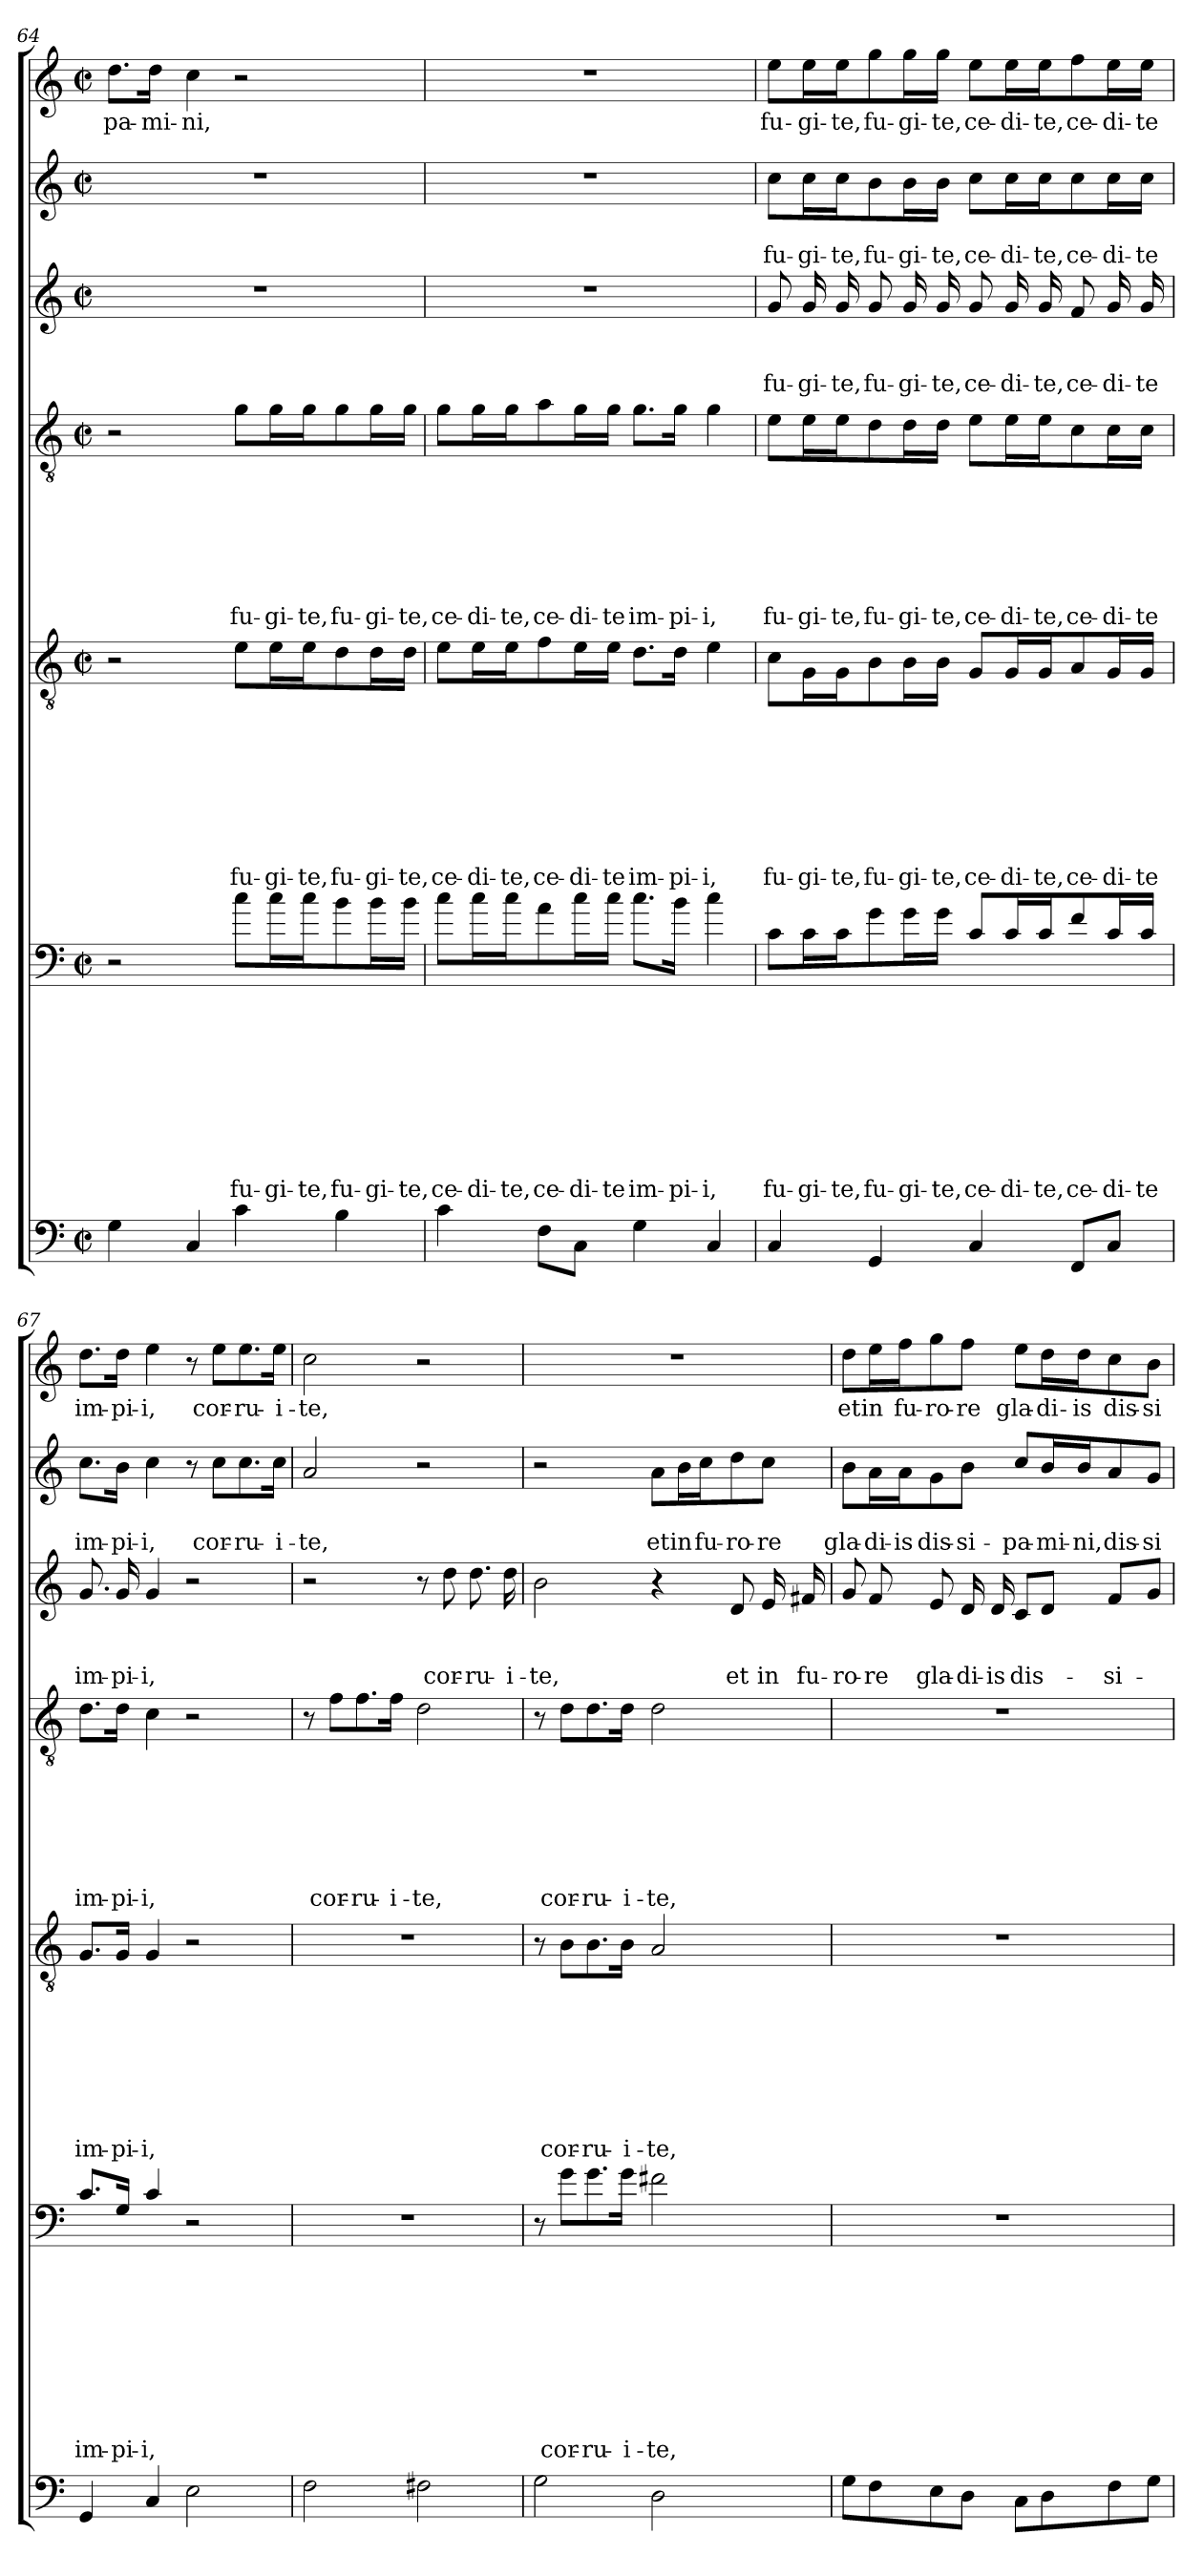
**kern	**kern	**text	**text	**text	**text	**text	**text	**text	**text	**text	**kern	**text	**text	**text	**text	**text	**text	**text	**text	**kern	**text	**text	**text	**text	**text	**text	**text	**kern	**text	**text	**text	**kern	**text	**text	**kern	**text
*part7	*part6	*part6	*part6	*part6	*part6	*part6	*part6	*part6	*part6	*part6	*part5	*part5	*part5	*part5	*part5	*part5	*part5	*part5	*part5	*part4	*part4	*part4	*part4	*part4	*part4	*part4	*part4	*part3	*part3	*part3	*part3	*part2	*part2	*part2	*part1	*part1
*staff7	*staff6	*staff6	*staff6	*staff6	*staff6	*staff6	*staff6	*staff6	*staff6	*staff6	*staff5	*staff5	*staff5	*staff5	*staff5	*staff5	*staff5	*staff5	*staff5	*staff4	*staff4	*staff4	*staff4	*staff4	*staff4	*staff4	*staff4	*staff3	*staff3	*staff3	*staff3	*staff2	*staff2	*staff2	*staff1	*staff1
*clefF4	*clefF4	*	*	*	*	*	*	*	*	*	*clefGv2	*	*	*	*	*	*	*	*	*clefGv2	*	*	*	*	*	*	*	*clefG2	*	*	*	*clefG2	*	*	*clefG2	*
*	*ITrd8c14	*	*	*	*	*	*	*	*	*	*	*	*	*	*	*	*	*	*	*	*	*	*	*	*	*	*	*	*	*	*	*	*	*	*	*
*k[]	*k[]	*	*	*	*	*	*	*	*	*	*k[]	*	*	*	*	*	*	*	*	*k[]	*	*	*	*	*	*	*	*k[]	*	*	*	*k[]	*	*	*k[]	*
*C:	*C:	*	*	*	*	*	*	*	*	*	*C:	*	*	*	*	*	*	*	*	*C:	*	*	*	*	*	*	*	*C:	*	*	*	*C:	*	*	*C:	*
*M2/2	*M2/2	*	*	*	*	*	*	*	*	*	*M2/2	*	*	*	*	*	*	*	*	*M2/2	*	*	*	*	*	*	*	*M2/2	*	*	*	*M2/2	*	*	*M2/2	*
*met(c|)	*met(c|)	*	*	*	*	*	*	*	*	*	*met(c|)	*	*	*	*	*	*	*	*	*met(c|)	*	*	*	*	*	*	*	*met(c|)	*	*	*	*met(c|)	*	*	*met(c|)	*
=64	=64	=64	=64	=64	=64	=64	=64	=64	=64	=64	=64	=64	=64	=64	=64	=64	=64	=64	=64	=64	=64	=64	=64	=64	=64	=64	=64	=64	=64	=64	=64	=64	=64	=64	=64	=64
!	!	!	!	!	!	!	!	!	!	!	!	!	!	!	!	!	!	!	!	!	!	!	!	!	!	!	!	!	!	!	!	!	!	!	!	!LO:LY:b
4G\	2r	.	.	.	.	.	.	.	.	.	2r	.	.	.	.	.	.	.	.	2r	.	.	.	.	.	.	.	1r	.	.	.	1r	.	.	8.dd\L	-pa-
!	!	!	!	!	!	!	!	!	!	!	!	!	!	!	!	!	!	!	!	!	!	!	!	!	!	!	!	!	!	!	!	!	!	!	!	!LO:LY:b
.	.	.	.	.	.	.	.	.	.	.	.	.	.	.	.	.	.	.	.	.	.	.	.	.	.	.	.	.	.	.	.	.	.	.	16dd\Jk	-mi-
!	!	!	!	!	!	!	!	!	!	!	!	!	!	!	!	!	!	!	!	!	!	!	!	!	!	!	!	!	!	!	!	!	!	!	!	!LO:LY:b
4C/	.	.	.	.	.	.	.	.	.	.	.	.	.	.	.	.	.	.	.	.	.	.	.	.	.	.	.	.	.	.	.	.	.	.	4cc\	-ni,
!	!	!	!	!	!	!	!	!	!	!LO:LY:b	!	!	!	!	!	!	!	!	!LO:LY:b	!	!	!	!	!	!	!	!LO:LY:b	!	!	!	!	!	!	!	!	!
4c\	8c\L	.	.	.	.	.	.	.	.	fu-	8e\L	.	.	.	.	.	.	.	fu-	8g\L	.	.	.	.	.	.	fu-	.	.	.	.	.	.	.	2r	.
!	!	!	!	!	!	!	!	!	!	!LO:LY:b	!	!	!	!	!	!	!	!	!LO:LY:b	!	!	!	!	!	!	!	!LO:LY:b	!	!	!	!	!	!	!	!	!
.	16c\L	.	.	.	.	.	.	.	.	-gi-	16e\L	.	.	.	.	.	.	.	-gi-	16g\L	.	.	.	.	.	.	-gi-	.	.	.	.	.	.	.	.	.
!	!	!	!	!	!	!	!	!	!	!LO:LY:b	!	!	!	!	!	!	!	!	!LO:LY:b	!	!	!	!	!	!	!	!LO:LY:b	!	!	!	!	!	!	!	!	!
.	16c\J	.	.	.	.	.	.	.	.	-te,	16e\J	.	.	.	.	.	.	.	-te,	16g\J	.	.	.	.	.	.	-te,	.	.	.	.	.	.	.	.	.
!	!	!	!	!	!	!	!	!	!	!LO:LY:b	!	!	!	!	!	!	!	!	!LO:LY:b	!	!	!	!	!	!	!	!LO:LY:b	!	!	!	!	!	!	!	!	!
4B\	8B\	.	.	.	.	.	.	.	.	fu-	8d\	.	.	.	.	.	.	.	fu-	8g\	.	.	.	.	.	.	fu-	.	.	.	.	.	.	.	.	.
!	!	!	!	!	!	!	!	!	!	!LO:LY:b	!	!	!	!	!	!	!	!	!LO:LY:b	!	!	!	!	!	!	!	!LO:LY:b	!	!	!	!	!	!	!	!	!
.	16B\L	.	.	.	.	.	.	.	.	-gi-	16d\L	.	.	.	.	.	.	.	-gi-	16g\L	.	.	.	.	.	.	-gi-	.	.	.	.	.	.	.	.	.
!	!	!	!	!	!	!	!	!	!	!LO:LY:b	!	!	!	!	!	!	!	!	!LO:LY:b	!	!	!	!	!	!	!	!LO:LY:b	!	!	!	!	!	!	!	!	!
.	16B\JJ	.	.	.	.	.	.	.	.	-te,	16d\JJ	.	.	.	.	.	.	.	-te,	16g\JJ	.	.	.	.	.	.	-te,	.	.	.	.	.	.	.	.	.
!!LO:PB:g=z
=65	=65	=65	=65	=65	=65	=65	=65	=65	=65	=65	=65	=65	=65	=65	=65	=65	=65	=65	=65	=65	=65	=65	=65	=65	=65	=65	=65	=65	=65	=65	=65	=65	=65	=65	=65	=65
!	!	!	!	!	!	!	!	!	!	!LO:LY:b	!	!	!	!	!	!	!	!	!LO:LY:b	!	!	!	!	!	!	!	!LO:LY:b	!	!	!	!	!	!	!	!	!
4c\	8c\L	.	.	.	.	.	.	.	.	ce-	8e\L	.	.	.	.	.	.	.	ce-	8g\L	.	.	.	.	.	.	ce-	1r	.	.	.	1r	.	.	1r	.
!	!	!	!	!	!	!	!	!	!	!LO:LY:b	!	!	!	!	!	!	!	!	!LO:LY:b	!	!	!	!	!	!	!	!LO:LY:b	!	!	!	!	!	!	!	!	!
.	16c\L	.	.	.	.	.	.	.	.	-di-	16e\L	.	.	.	.	.	.	.	-di-	16g\L	.	.	.	.	.	.	-di-	.	.	.	.	.	.	.	.	.
!	!	!	!	!	!	!	!	!	!	!LO:LY:b	!	!	!	!	!	!	!	!	!LO:LY:b	!	!	!	!	!	!	!	!LO:LY:b	!	!	!	!	!	!	!	!	!
.	16c\J	.	.	.	.	.	.	.	.	-te,	16e\J	.	.	.	.	.	.	.	-te,	16g\J	.	.	.	.	.	.	-te,	.	.	.	.	.	.	.	.	.
!	!	!	!	!	!	!	!	!	!	!LO:LY:b	!	!	!	!	!	!	!	!	!LO:LY:b	!	!	!	!	!	!	!	!LO:LY:b	!	!	!	!	!	!	!	!	!
8F\L	8A\	.	.	.	.	.	.	.	.	ce-	8f\	.	.	.	.	.	.	.	ce-	8a\	.	.	.	.	.	.	ce-	.	.	.	.	.	.	.	.	.
!	!	!	!	!	!	!	!	!	!	!LO:LY:b	!	!	!	!	!	!	!	!	!LO:LY:b	!	!	!	!	!	!	!	!LO:LY:b	!	!	!	!	!	!	!	!	!
8C\J	16c\L	.	.	.	.	.	.	.	.	-di-	16e\L	.	.	.	.	.	.	.	-di-	16g\L	.	.	.	.	.	.	-di-	.	.	.	.	.	.	.	.	.
!	!	!	!	!	!	!	!	!	!	!LO:LY:b	!	!	!	!	!	!	!	!	!LO:LY:b	!	!	!	!	!	!	!	!LO:LY:b	!	!	!	!	!	!	!	!	!
.	16c\JJ	.	.	.	.	.	.	.	.	-te	16e\JJ	.	.	.	.	.	.	.	-te	16g\JJ	.	.	.	.	.	.	-te	.	.	.	.	.	.	.	.	.
!	!	!	!	!	!	!	!	!	!	!LO:LY:b	!	!	!	!	!	!	!	!	!LO:LY:b	!	!	!	!	!	!	!	!LO:LY:b	!	!	!	!	!	!	!	!	!
4G\	8.c\L	.	.	.	.	.	.	.	.	im-	8.d\L	.	.	.	.	.	.	.	im-	8.g\L	.	.	.	.	.	.	im-	.	.	.	.	.	.	.	.	.
!	!	!	!	!	!	!	!	!	!	!LO:LY:b	!	!	!	!	!	!	!	!	!LO:LY:b	!	!	!	!	!	!	!	!LO:LY:b	!	!	!	!	!	!	!	!	!
.	16B\Jk	.	.	.	.	.	.	.	.	-pi-	16d\Jk	.	.	.	.	.	.	.	-pi-	16g\Jk	.	.	.	.	.	.	-pi-	.	.	.	.	.	.	.	.	.
!	!	!	!	!	!	!	!	!	!	!LO:LY:b	!	!	!	!	!	!	!	!	!LO:LY:b	!	!	!	!	!	!	!	!LO:LY:b	!	!	!	!	!	!	!	!	!
4C/	4c\	.	.	.	.	.	.	.	.	-i,	4e\	.	.	.	.	.	.	.	-i,	4g\	.	.	.	.	.	.	-i,	.	.	.	.	.	.	.	.	.
=66	=66	=66	=66	=66	=66	=66	=66	=66	=66	=66	=66	=66	=66	=66	=66	=66	=66	=66	=66	=66	=66	=66	=66	=66	=66	=66	=66	=66	=66	=66	=66	=66	=66	=66	=66	=66
!	!	!	!	!	!	!	!	!	!	!LO:LY:b	!	!	!	!	!	!	!	!	!LO:LY:b	!	!	!	!	!	!	!	!LO:LY:b	!	!	!	!LO:LY:b	!	!	!LO:LY:b	!	!LO:LY:b
4C/	8C\L	.	.	.	.	.	.	.	.	fu-	8c\L	.	.	.	.	.	.	.	fu-	8e\L	.	.	.	.	.	.	fu-	8g/	.	.	fu-	8cc\L	.	fu-	8ee\L	fu-
!	!	!	!	!	!	!	!	!	!	!LO:LY:b	!	!	!	!	!	!	!	!	!LO:LY:b	!	!	!	!	!	!	!	!LO:LY:b	!	!	!	!LO:LY:b	!	!	!LO:LY:b	!	!LO:LY:b
.	16C\L	.	.	.	.	.	.	.	.	-gi-	16G\L	.	.	.	.	.	.	.	-gi-	16e\L	.	.	.	.	.	.	-gi-	16g/	.	.	-gi-	16cc\L	.	-gi-	16ee\L	-gi-
!	!	!	!	!	!	!	!	!	!	!LO:LY:b	!	!	!	!	!	!	!	!	!LO:LY:b	!	!	!	!	!	!	!	!LO:LY:b	!	!	!	!LO:LY:b	!	!	!LO:LY:b	!	!LO:LY:b
.	16C\J	.	.	.	.	.	.	.	.	-te,	16G\J	.	.	.	.	.	.	.	-te,	16e\J	.	.	.	.	.	.	-te,	16g/	.	.	-te,	16cc\J	.	-te,	16ee\J	-te,
!	!	!	!	!	!	!	!	!	!	!LO:LY:b	!	!	!	!	!	!	!	!	!LO:LY:b	!	!	!	!	!	!	!	!LO:LY:b	!	!	!	!LO:LY:b	!	!	!LO:LY:b	!	!LO:LY:b
4GG/	8G\	.	.	.	.	.	.	.	.	fu-	8B\	.	.	.	.	.	.	.	fu-	8d\	.	.	.	.	.	.	fu-	8g/	.	.	fu-	8b\	.	fu-	8gg\	fu-
!	!	!	!	!	!	!	!	!	!	!LO:LY:b	!	!	!	!	!	!	!	!	!LO:LY:b	!	!	!	!	!	!	!	!LO:LY:b	!	!	!	!LO:LY:b	!	!	!LO:LY:b	!	!LO:LY:b
.	16G\L	.	.	.	.	.	.	.	.	-gi-	16B\L	.	.	.	.	.	.	.	-gi-	16d\L	.	.	.	.	.	.	-gi-	16g/	.	.	-gi-	16b\L	.	-gi-	16gg\L	-gi-
!	!	!	!	!	!	!	!	!	!	!LO:LY:b	!	!	!	!	!	!	!	!	!LO:LY:b	!	!	!	!	!	!	!	!LO:LY:b	!	!	!	!LO:LY:b	!	!	!LO:LY:b	!	!LO:LY:b
.	16G\JJ	.	.	.	.	.	.	.	.	-te,	16B\JJ	.	.	.	.	.	.	.	-te,	16d\JJ	.	.	.	.	.	.	-te,	16g/	.	.	-te,	16b\JJ	.	-te,	16gg\JJ	-te,
!	!	!	!	!	!	!	!	!	!	!LO:LY:b	!	!	!	!	!	!	!	!	!LO:LY:b	!	!	!	!	!	!	!	!LO:LY:b	!	!	!	!LO:LY:b	!	!	!LO:LY:b	!	!LO:LY:b
4C/	8C/L	.	.	.	.	.	.	.	.	ce-	8G/L	.	.	.	.	.	.	.	ce-	8e\L	.	.	.	.	.	.	ce-	8g/	.	.	ce-	8cc\L	.	ce-	8ee\L	ce-
!	!	!	!	!	!	!	!	!	!	!LO:LY:b	!	!	!	!	!	!	!	!	!LO:LY:b	!	!	!	!	!	!	!	!LO:LY:b	!	!	!	!LO:LY:b	!	!	!LO:LY:b	!	!LO:LY:b
.	16C/L	.	.	.	.	.	.	.	.	-di-	16G/L	.	.	.	.	.	.	.	-di-	16e\L	.	.	.	.	.	.	-di-	16g/	.	.	-di-	16cc\L	.	-di-	16ee\L	-di-
!	!	!	!	!	!	!	!	!	!	!LO:LY:b	!	!	!	!	!	!	!	!	!LO:LY:b	!	!	!	!	!	!	!	!LO:LY:b	!	!	!	!LO:LY:b	!	!	!LO:LY:b	!	!LO:LY:b
.	16C/J	.	.	.	.	.	.	.	.	-te,	16G/J	.	.	.	.	.	.	.	-te,	16e\J	.	.	.	.	.	.	-te,	16g/	.	.	-te,	16cc\J	.	-te,	16ee\J	-te,
!	!	!	!	!	!	!	!	!	!	!LO:LY:b	!	!	!	!	!	!	!	!	!LO:LY:b	!	!	!	!	!	!	!	!LO:LY:b	!	!	!	!LO:LY:b	!	!	!LO:LY:b	!	!LO:LY:b
8FF/L	8F/	.	.	.	.	.	.	.	.	ce-	8A/	.	.	.	.	.	.	.	ce-	8c\	.	.	.	.	.	.	ce-	8f/	.	.	ce-	8cc\	.	ce-	8ff\	ce-
!	!	!	!	!	!	!	!	!	!	!LO:LY:b	!	!	!	!	!	!	!	!	!LO:LY:b	!	!	!	!	!	!	!	!LO:LY:b	!	!	!	!LO:LY:b	!	!	!LO:LY:b	!	!LO:LY:b
8C/J	16C/L	.	.	.	.	.	.	.	.	-di-	16G/L	.	.	.	.	.	.	.	-di-	16c\L	.	.	.	.	.	.	-di-	16g/	.	.	-di-	16cc\L	.	-di-	16ee\L	-di-
!	!	!	!	!	!	!	!	!	!	!LO:LY:b	!	!	!	!	!	!	!	!	!LO:LY:b	!	!	!	!	!	!	!	!LO:LY:b	!	!	!	!LO:LY:b	!	!	!LO:LY:b	!	!LO:LY:b
.	16C/JJ	.	.	.	.	.	.	.	.	-te	16G/JJ	.	.	.	.	.	.	.	-te	16c\JJ	.	.	.	.	.	.	-te	16g/	.	.	-te	16cc\JJ	.	-te	16ee\JJ	-te
=67	=67	=67	=67	=67	=67	=67	=67	=67	=67	=67	=67	=67	=67	=67	=67	=67	=67	=67	=67	=67	=67	=67	=67	=67	=67	=67	=67	=67	=67	=67	=67	=67	=67	=67	=67	=67
!	!	!	!	!	!	!	!	!	!	!LO:LY:b	!	!	!	!	!	!	!	!	!LO:LY:b	!	!	!	!	!	!	!	!LO:LY:b	!	!	!	!LO:LY:b	!	!	!LO:LY:b	!	!LO:LY:b
4GG/	8.C/L	.	.	.	.	.	.	.	.	im-	8.G/L	.	.	.	.	.	.	.	im-	8.d\L	.	.	.	.	.	.	im-	8.g/	.	.	im-	8.cc\L	.	im-	8.dd\L	im-
!	!	!	!	!	!	!	!	!	!	!LO:LY:b	!	!	!	!	!	!	!	!	!LO:LY:b	!	!	!	!	!	!	!	!LO:LY:b	!	!	!	!LO:LY:b	!	!	!LO:LY:b	!	!LO:LY:b
.	16GG/Jk	.	.	.	.	.	.	.	.	-pi-	16G/Jk	.	.	.	.	.	.	.	-pi-	16d\Jk	.	.	.	.	.	.	-pi-	16g/	.	.	-pi-	16b\Jk	.	-pi-	16dd\Jk	-pi-
!	!	!	!	!	!	!	!	!	!	!LO:LY:b	!	!	!	!	!	!	!	!	!LO:LY:b	!	!	!	!	!	!	!	!LO:LY:b	!	!	!	!LO:LY:b	!	!	!LO:LY:b	!	!LO:LY:b
4C/	4C/	.	.	.	.	.	.	.	.	-i,	4G/	.	.	.	.	.	.	.	-i,	4c\	.	.	.	.	.	.	-i,	4g/	.	.	-i,	4cc\	.	-i,	4ee\	-i,
2E\	2r	.	.	.	.	.	.	.	.	.	2r	.	.	.	.	.	.	.	.	2r	.	.	.	.	.	.	.	2r	.	.	.	8r	.	.	8r	.
!	!	!	!	!	!	!	!	!	!	!	!	!	!	!	!	!	!	!	!	!	!	!	!	!	!	!	!	!	!	!	!	!	!	!LO:LY:b	!	!LO:LY:b
.	.	.	.	.	.	.	.	.	.	.	.	.	.	.	.	.	.	.	.	.	.	.	.	.	.	.	.	.	.	.	.	8cc\L	.	cor-	8ee\L	cor-
!	!	!	!	!	!	!	!	!	!	!	!	!	!	!	!	!	!	!	!	!	!	!	!	!	!	!	!	!	!	!	!	!	!	!LO:LY:b	!	!LO:LY:b
.	.	.	.	.	.	.	.	.	.	.	.	.	.	.	.	.	.	.	.	.	.	.	.	.	.	.	.	.	.	.	.	8.cc\	.	-ru-	8.ee\	-ru-
!	!	!	!	!	!	!	!	!	!	!	!	!	!	!	!	!	!	!	!	!	!	!	!	!	!	!	!	!	!	!	!	!	!	!LO:LY:b	!	!LO:LY:b
.	.	.	.	.	.	.	.	.	.	.	.	.	.	.	.	.	.	.	.	.	.	.	.	.	.	.	.	.	.	.	.	16cc\Jk	.	-i-	16ee\Jk	-i-
!!LO:LB:g=z
=68	=68	=68	=68	=68	=68	=68	=68	=68	=68	=68	=68	=68	=68	=68	=68	=68	=68	=68	=68	=68	=68	=68	=68	=68	=68	=68	=68	=68	=68	=68	=68	=68	=68	=68	=68	=68
!	!	!	!	!	!	!	!	!	!	!	!	!	!	!	!	!	!	!	!	!	!	!	!	!	!	!	!	!	!	!	!	!	!	!LO:LY:b	!	!LO:LY:b
2F\	1r	.	.	.	.	.	.	.	.	.	1r	.	.	.	.	.	.	.	.	8r	.	.	.	.	.	.	.	2r	.	.	.	2a/	.	-te,	2cc\	-te,
!	!	!	!	!	!	!	!	!	!	!	!	!	!	!	!	!	!	!	!	!	!	!	!	!	!	!	!LO:LY:b	!	!	!	!	!	!	!	!	!
.	.	.	.	.	.	.	.	.	.	.	.	.	.	.	.	.	.	.	.	8f\L	.	.	.	.	.	.	cor-	.	.	.	.	.	.	.	.	.
!	!	!	!	!	!	!	!	!	!	!	!	!	!	!	!	!	!	!	!	!	!	!	!	!	!	!	!LO:LY:b	!	!	!	!	!	!	!	!	!
.	.	.	.	.	.	.	.	.	.	.	.	.	.	.	.	.	.	.	.	8.f\	.	.	.	.	.	.	-ru-	.	.	.	.	.	.	.	.	.
!	!	!	!	!	!	!	!	!	!	!	!	!	!	!	!	!	!	!	!	!	!	!	!	!	!	!	!LO:LY:b	!	!	!	!	!	!	!	!	!
.	.	.	.	.	.	.	.	.	.	.	.	.	.	.	.	.	.	.	.	16f\Jk	.	.	.	.	.	.	-i-	.	.	.	.	.	.	.	.	.
!	!	!	!	!	!	!	!	!	!	!	!	!	!	!	!	!	!	!	!	!	!	!	!	!	!	!	!LO:LY:b	!	!	!	!	!	!	!	!	!
2F#X\	.	.	.	.	.	.	.	.	.	.	.	.	.	.	.	.	.	.	.	2d\	.	.	.	.	.	.	-te,	8r	.	.	.	2r	.	.	2r	.
!	!	!	!	!	!	!	!	!	!	!	!	!	!	!	!	!	!	!	!	!	!	!	!	!	!	!	!	!	!	!	!LO:LY:b	!	!	!	!	!
.	.	.	.	.	.	.	.	.	.	.	.	.	.	.	.	.	.	.	.	.	.	.	.	.	.	.	.	8dd\	.	.	cor-	.	.	.	.	.
!	!	!	!	!	!	!	!	!	!	!	!	!	!	!	!	!	!	!	!	!	!	!	!	!	!	!	!	!	!	!	!LO:LY:b	!	!	!	!	!
.	.	.	.	.	.	.	.	.	.	.	.	.	.	.	.	.	.	.	.	.	.	.	.	.	.	.	.	8.dd\	.	.	-ru-	.	.	.	.	.
!	!	!	!	!	!	!	!	!	!	!	!	!	!	!	!	!	!	!	!	!	!	!	!	!	!	!	!	!	!	!	!LO:LY:b	!	!	!	!	!
.	.	.	.	.	.	.	.	.	.	.	.	.	.	.	.	.	.	.	.	.	.	.	.	.	.	.	.	16dd\	.	.	-i-	.	.	.	.	.
=69	=69	=69	=69	=69	=69	=69	=69	=69	=69	=69	=69	=69	=69	=69	=69	=69	=69	=69	=69	=69	=69	=69	=69	=69	=69	=69	=69	=69	=69	=69	=69	=69	=69	=69	=69	=69
!	!	!	!	!	!	!	!	!	!	!	!	!	!	!	!	!	!	!	!	!	!	!	!	!	!	!	!	!	!	!	!LO:LY:b	!	!	!	!	!
2G\	8r	.	.	.	.	.	.	.	.	.	8r	.	.	.	.	.	.	.	.	8r	.	.	.	.	.	.	.	2b\	.	.	-te,	2r	.	.	1r	.
!	!	!	!	!	!	!	!	!	!	!LO:LY:b	!	!	!	!	!	!	!	!	!LO:LY:b	!	!	!	!	!	!	!	!LO:LY:b	!	!	!	!	!	!	!	!	!
.	8G\L	.	.	.	.	.	.	.	.	cor-	8B\L	.	.	.	.	.	.	.	cor-	8d\L	.	.	.	.	.	.	cor-	.	.	.	.	.	.	.	.	.
!	!	!	!	!	!	!	!	!	!	!LO:LY:b	!	!	!	!	!	!	!	!	!LO:LY:b	!	!	!	!	!	!	!	!LO:LY:b	!	!	!	!	!	!	!	!	!
.	8.G\	.	.	.	.	.	.	.	.	-ru-	8.B\	.	.	.	.	.	.	.	-ru-	8.d\	.	.	.	.	.	.	-ru-	.	.	.	.	.	.	.	.	.
!	!	!	!	!	!	!	!	!	!	!LO:LY:b	!	!	!	!	!	!	!	!	!LO:LY:b	!	!	!	!	!	!	!	!LO:LY:b	!	!	!	!	!	!	!	!	!
.	16G\Jk	.	.	.	.	.	.	.	.	-i-	16B\Jk	.	.	.	.	.	.	.	-i-	16d\Jk	.	.	.	.	.	.	-i-	.	.	.	.	.	.	.	.	.
!	!	!	!	!	!	!	!	!	!	!LO:LY:b	!	!	!	!	!	!	!	!	!LO:LY:b	!	!	!	!	!	!	!	!LO:LY:b	!	!	!	!	!	!	!LO:LY:b	!	!
2D\	2F#X\	.	.	.	.	.	.	.	.	-te,	2A/	.	.	.	.	.	.	.	-te,	2d\	.	.	.	.	.	.	-te,	4r	.	.	.	8a\L	.	et	.	.
!	!	!	!	!	!	!	!	!	!	!	!	!	!	!	!	!	!	!	!	!	!	!	!	!	!	!	!	!	!	!	!	!	!	!LO:LY:b	!	!
.	.	.	.	.	.	.	.	.	.	.	.	.	.	.	.	.	.	.	.	.	.	.	.	.	.	.	.	.	.	.	.	16b\L	.	in	.	.
!	!	!	!	!	!	!	!	!	!	!	!	!	!	!	!	!	!	!	!	!	!	!	!	!	!	!	!	!	!	!	!	!	!	!LO:LY:b	!	!
.	.	.	.	.	.	.	.	.	.	.	.	.	.	.	.	.	.	.	.	.	.	.	.	.	.	.	.	.	.	.	.	16cc\J	.	fu-	.	.
!	!	!	!	!	!	!	!	!	!	!	!	!	!	!	!	!	!	!	!	!	!	!	!	!	!	!	!	!	!	!	!LO:LY:b	!	!	!LO:LY:b	!	!
.	.	.	.	.	.	.	.	.	.	.	.	.	.	.	.	.	.	.	.	.	.	.	.	.	.	.	.	8d/	.	.	et	8dd\	.	-ro-	.	.
!	!	!	!	!	!	!	!	!	!	!	!	!	!	!	!	!	!	!	!	!	!	!	!	!	!	!	!	!	!	!	!LO:LY:b	!	!	!LO:LY:b	!	!
.	.	.	.	.	.	.	.	.	.	.	.	.	.	.	.	.	.	.	.	.	.	.	.	.	.	.	.	16e/	.	.	in	8cc\J	.	-re	.	.
!	!	!	!	!	!	!	!	!	!	!	!	!	!	!	!	!	!	!	!	!	!	!	!	!	!	!	!	!	!	!	!LO:LY:b	!	!	!	!	!
.	.	.	.	.	.	.	.	.	.	.	.	.	.	.	.	.	.	.	.	.	.	.	.	.	.	.	.	16f#X/	.	.	fu-	.	.	.	.	.
=70	=70	=70	=70	=70	=70	=70	=70	=70	=70	=70	=70	=70	=70	=70	=70	=70	=70	=70	=70	=70	=70	=70	=70	=70	=70	=70	=70	=70	=70	=70	=70	=70	=70	=70	=70	=70
!	!	!	!	!	!	!	!	!	!	!	!	!	!	!	!	!	!	!	!	!	!	!	!	!	!	!	!	!	!	!	!LO:LY:b	!	!	!LO:LY:b	!	!LO:LY:b
8G\L	1r	.	.	.	.	.	.	.	.	.	1r	.	.	.	.	.	.	.	.	1r	.	.	.	.	.	.	.	8g/	.	.	-ro-	8b\L	.	gla-	8dd\L	et
!	!	!	!	!	!	!	!	!	!	!	!	!	!	!	!	!	!	!	!	!	!	!	!	!	!	!	!	!	!	!	!LO:LY:b	!	!	!LO:LY:b	!	!LO:LY:b
8F\	.	.	.	.	.	.	.	.	.	.	.	.	.	.	.	.	.	.	.	.	.	.	.	.	.	.	.	8f/	.	.	-re	16a\L	.	-di-	16ee\L	in
!	!	!	!	!	!	!	!	!	!	!	!	!	!	!	!	!	!	!	!	!	!	!	!	!	!	!	!	!	!	!	!	!	!	!LO:LY:b	!	!LO:LY:b
.	.	.	.	.	.	.	.	.	.	.	.	.	.	.	.	.	.	.	.	.	.	.	.	.	.	.	.	.	.	.	.	16a\J	.	-is	16ff\J	fu-
!	!	!	!	!	!	!	!	!	!	!	!	!	!	!	!	!	!	!	!	!	!	!	!	!	!	!	!	!	!	!	!LO:LY:b	!	!	!LO:LY:b	!	!LO:LY:b
8E\	.	.	.	.	.	.	.	.	.	.	.	.	.	.	.	.	.	.	.	.	.	.	.	.	.	.	.	8e/	.	.	gla-	8g\	.	dis-	8gg\	-ro-
!	!	!	!	!	!	!	!	!	!	!	!	!	!	!	!	!	!	!	!	!	!	!	!	!	!	!	!	!	!	!	!LO:LY:b	!	!	!LO:LY:b	!	!LO:LY:b
8D\J	.	.	.	.	.	.	.	.	.	.	.	.	.	.	.	.	.	.	.	.	.	.	.	.	.	.	.	16d/	.	.	-di-	8b\J	.	-si-	8ff\J	-re
!	!	!	!	!	!	!	!	!	!	!	!	!	!	!	!	!	!	!	!	!	!	!	!	!	!	!	!	!	!	!	!LO:LY:b	!	!	!	!	!
.	.	.	.	.	.	.	.	.	.	.	.	.	.	.	.	.	.	.	.	.	.	.	.	.	.	.	.	16d/	.	.	-is	.	.	.	.	.
!	!	!	!	!	!	!	!	!	!	!	!	!	!	!	!	!	!	!	!	!	!	!	!	!	!	!	!	!	!	!	!LO:LY:b	!	!	!LO:LY:b	!	!LO:LY:b
8C\L	.	.	.	.	.	.	.	.	.	.	.	.	.	.	.	.	.	.	.	.	.	.	.	.	.	.	.	8c/L	.	.	dis-	8cc/L	.	-pa-	8ee\L	gla-
!	!	!	!	!	!	!	!	!	!	!	!	!	!	!	!	!	!	!	!	!	!	!	!	!	!	!	!	!	!	!	!	!	!	!LO:LY:b	!	!LO:LY:b
8D\	.	.	.	.	.	.	.	.	.	.	.	.	.	.	.	.	.	.	.	.	.	.	.	.	.	.	.	8d/J	.	.	.	16b/L	.	-mi-	16dd\L	-di-
!	!	!	!	!	!	!	!	!	!	!	!	!	!	!	!	!	!	!	!	!	!	!	!	!	!	!	!	!	!	!	!	!	!	!LO:LY:b	!	!LO:LY:b
.	.	.	.	.	.	.	.	.	.	.	.	.	.	.	.	.	.	.	.	.	.	.	.	.	.	.	.	.	.	.	.	16b/J	.	-ni,	16dd\J	-is
!	!	!	!	!	!	!	!	!	!	!	!	!	!	!	!	!	!	!	!	!	!	!	!	!	!	!	!	!	!	!	!LO:LY:b	!	!	!LO:LY:b	!	!LO:LY:b
8F\	.	.	.	.	.	.	.	.	.	.	.	.	.	.	.	.	.	.	.	.	.	.	.	.	.	.	.	8f/L	.	.	-si-	8a/	.	dis-	8cc\	dis-
!	!	!	!	!	!	!	!	!	!	!	!	!	!	!	!	!	!	!	!	!	!	!	!	!	!	!	!	!	!	!	!	!	!	!LO:LY:b	!	!LO:LY:b
8G\J	.	.	.	.	.	.	.	.	.	.	.	.	.	.	.	.	.	.	.	.	.	.	.	.	.	.	.	8g/J	.	.	.	8g/J	.	-si-	8b\J	-si-
=	=	=	=	=	=	=	=	=	=	=	=	=	=	=	=	=	=	=	=	=	=	=	=	=	=	=	=	=	=	=	=	=	=	=	=	=
*-	*-	*-	*-	*-	*-	*-	*-	*-	*-	*-	*-	*-	*-	*-	*-	*-	*-	*-	*-	*-	*-	*-	*-	*-	*-	*-	*-	*-	*-	*-	*-	*-	*-	*-	*-	*-
